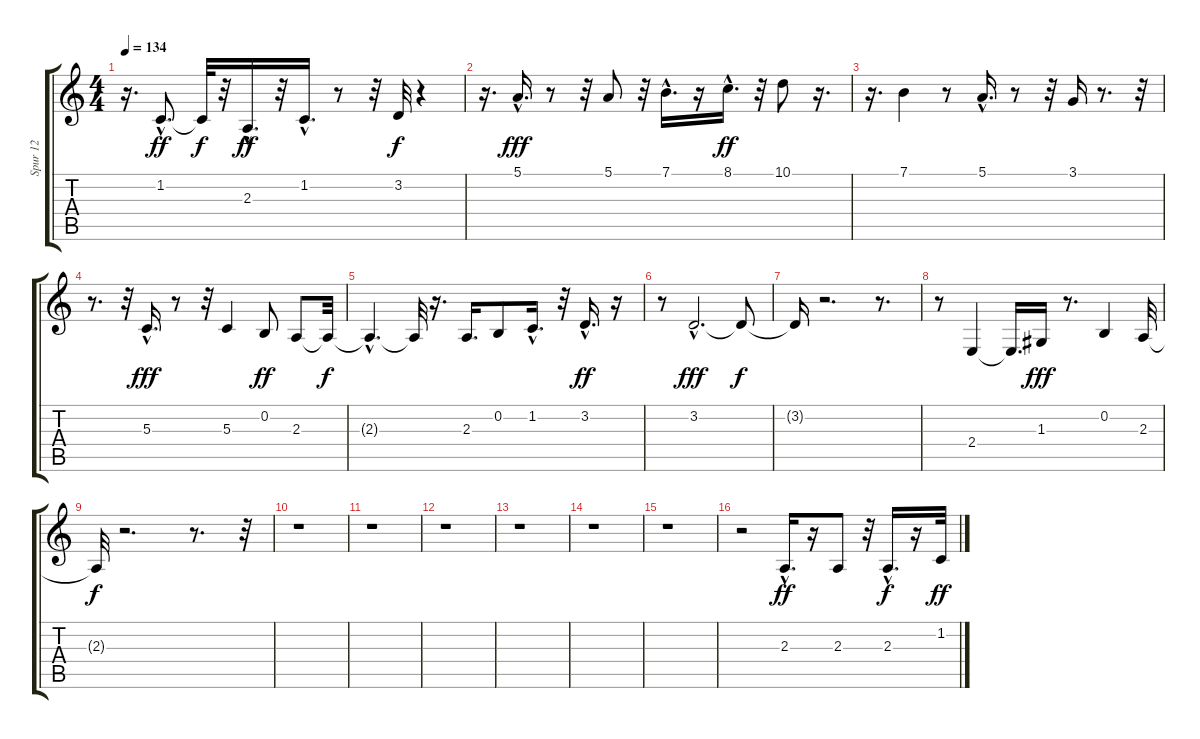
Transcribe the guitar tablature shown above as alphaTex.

\track ("Spur 12" "Spur 12") {instrument tenorsax}
\staff {score tabs}
\tuning (E4 B3 G3 D3 A2 E2) {hide}
\ts (4 4)
\tempo 134
\clef g2
\ks c
r.16{d dy f} 1.2{hac}.8{d dy ff} 1.2{t}.32{dy f} r.32 2.3{hac}.16{d dy ff} r.32 1.2{hac}.16{d} r.8 r.32 3.2.32{dy f} r.4 |
r.16{d} 5.1{hac}.16{d dy fff} r.8 r.32 5.1.8 r.32 7.1{hac}.16{d} r.16 8.1{hac}.16{d dy ff} r.32 10.1.8 r.16{d} |
r.16{d} 7.1.4 r.8 5.1{hac}.16{d} r.8 r.32 3.1.16 r.8{d} r.32 |
r.8{d} r.32 5.3{hac}.16{d dy fff} r.8 r.32 5.3.4 0.2.8{dy ff} 2.3.8 2.3{t}.32{dy f} |
2.3{hac t}.4{d} 2.3{t}.32 r.16{d} 2.3.16{d} 0.2.8 1.2{hac}.16{d} r.32 3.2{hac}.16{d dy ff} r.16 |
r.8 3.2{hac}.2{d dy fff} 3.2{t}.8{dy f} |
3.2{t}.16 r.2{d} r.8{d} |
r.8 2.4.4 2.4{t}.16{d} 1.3.16{dy fff} r.8{d} 0.2.4 2.3.32 |
2.3{t}.32{dy f} r.2{d} r.8{d} r.32 |
r.1 |
r.1 |
r.1 |
r.1 |
r.1 |
r.1 |
r.2 2.3{hac}.16{d dy ff} r.16 2.3.8 r.32 2.3{hac}.16{d dy f} r.16 1.2.32{dy ff}
